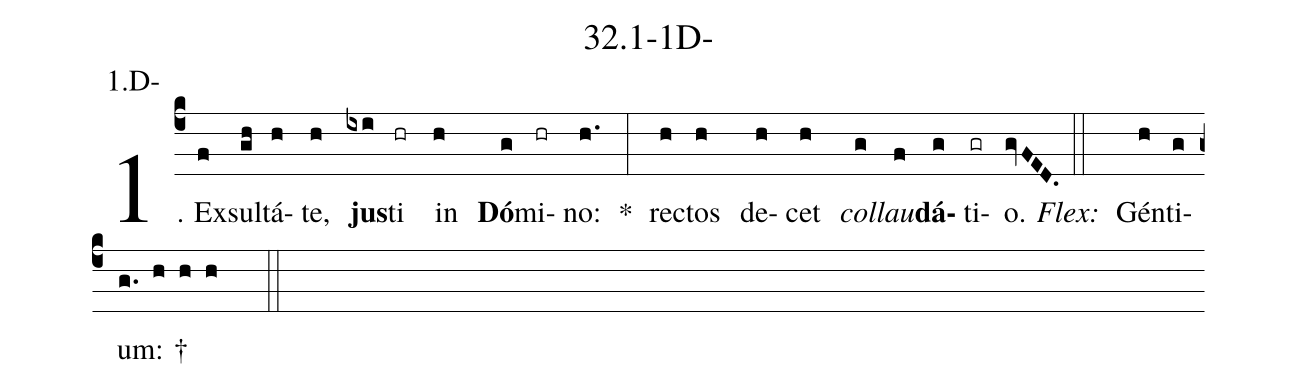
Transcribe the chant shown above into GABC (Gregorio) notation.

name: 32.1-1D-;
annotation: 1.D-;
%%
(c4)1. Ex(f)sul(gh)tá(h)te,(h) <b>jus</b>(ixi)ti(hr) in(h) <b>Dó</b>(g)mi(hr)no:(h.) *(:) rec(h)tos(h) de(h)cet(h) <i>col</i>(g)<i>lau</i>(f)<b>dá</b>(g)ti(gr)o.(gvFED.) (::)
<i>Flex:</i>()  Gén(h)ti(g)um: †(g. h h h  ::)
